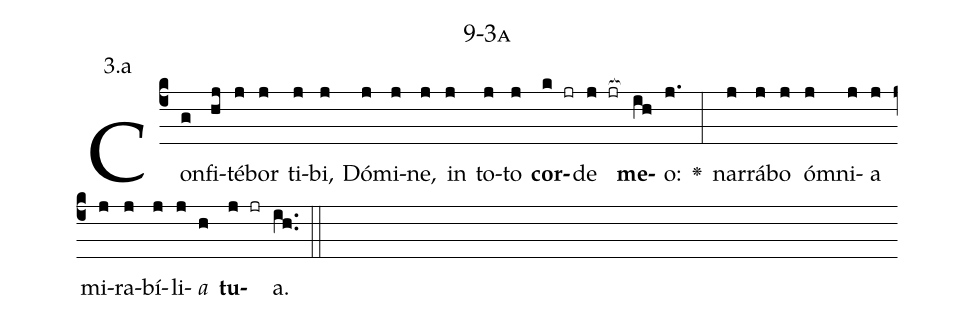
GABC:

name: 9-3a;
annotation: 3.a;
%%
(c4)Con(g)fi(hj)té(j)bor(j) ti(j)bi,(j) Dó(j)mi(j)ne,(j) in(j) to(j)to(j) <b>cor</b>(k jr)de(j jr[ocb:1{]) <b>me</b>(ih[ocb:0}])o:(j.) <v>\greheightstar</v>(:) nar(j)rá(j)bo(j) óm(j)ni(j)a(j) mi(j)ra(j)bí(j)li(j)<i>a</i>(h) <b>tu</b>(j jr)a.(ih..) (::)


%E(j) u(j) o(j) u(h) a(j) e.(ih..) (::)
